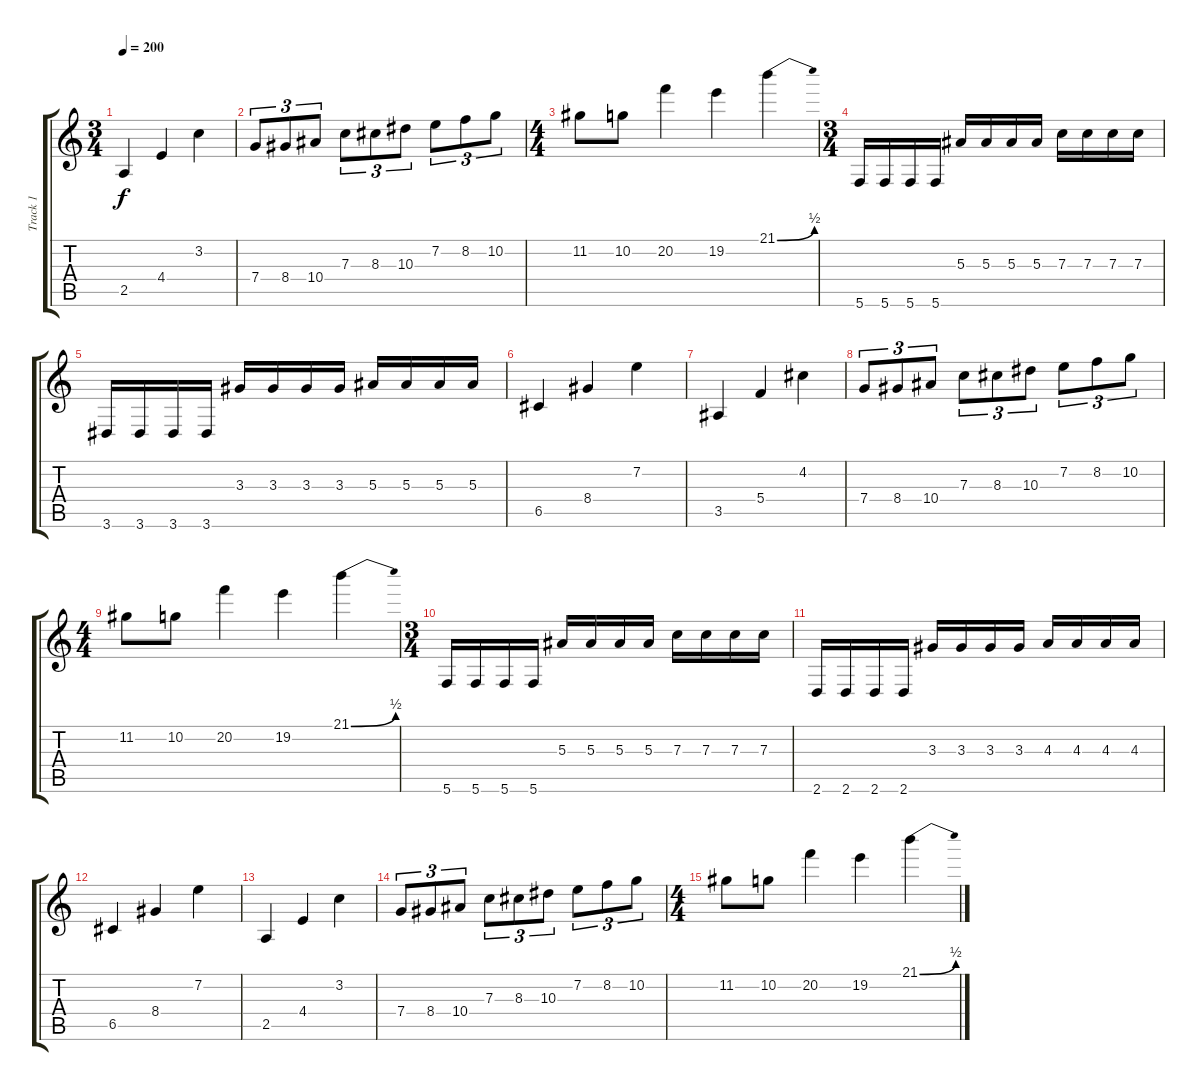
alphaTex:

\track ("Track 1" "Track 1") {instrument distortionguitar}
\staff {score tabs}
\tuning (D4 A3 F3 C3 G2 C2) {hide}
\ts (3 4)
\tempo 200
\clef g2
\ks c
2.5.4{dy f} 4.4.4 3.2.4 |
7.4.8{tu (3 2)} 8.4.8{tu (3 2)} 10.4.8{tu (3 2)} 7.3.8{tu (3 2)} 8.3.8{tu (3 2)} 10.3.8{tu (3 2)} 7.2.8{tu (3 2)} 8.2.8{tu (3 2)} 10.2.8{tu (3 2)} |
\ts (4 4)
11.2.8 10.2.8 20.2.4 19.2.4 21.1{be (bend 0 0 60 2)}.4 |
\ts (3 4)
5.6.16 5.6.16 5.6.16 5.6.16 5.3.16 5.3.16 5.3.16 5.3.16 7.3.16 7.3.16 7.3.16 7.3.16 |
3.6.16 3.6.16 3.6.16 3.6.16 3.3.16 3.3.16 3.3.16 3.3.16 5.3.16 5.3.16 5.3.16 5.3.16 |
6.5.4 8.4.4 7.2.4 |
3.5.4 5.4.4 4.2.4 |
7.4.8{tu (3 2)} 8.4.8{tu (3 2)} 10.4.8{tu (3 2)} 7.3.8{tu (3 2)} 8.3.8{tu (3 2)} 10.3.8{tu (3 2)} 7.2.8{tu (3 2)} 8.2.8{tu (3 2)} 10.2.8{tu (3 2)} |
\ts (4 4)
11.2.8 10.2.8 20.2.4 19.2.4 21.1{be (bend 0 0 60 2)}.4 |
\ts (3 4)
5.6.16 5.6.16 5.6.16 5.6.16 5.3.16 5.3.16 5.3.16 5.3.16 7.3.16 7.3.16 7.3.16 7.3.16 |
2.6.16 2.6.16 2.6.16 2.6.16 3.3.16 3.3.16 3.3.16 3.3.16 4.3.16 4.3.16 4.3.16 4.3.16 |
6.5.4 8.4.4 7.2.4 |
2.5.4 4.4.4 3.2.4 |
7.4.8{tu (3 2)} 8.4.8{tu (3 2)} 10.4.8{tu (3 2)} 7.3.8{tu (3 2)} 8.3.8{tu (3 2)} 10.3.8{tu (3 2)} 7.2.8{tu (3 2)} 8.2.8{tu (3 2)} 10.2.8{tu (3 2)} |
\ts (4 4)
11.2.8 10.2.8 20.2.4 19.2.4 21.1{be (bend 0 0 60 2)}.4
